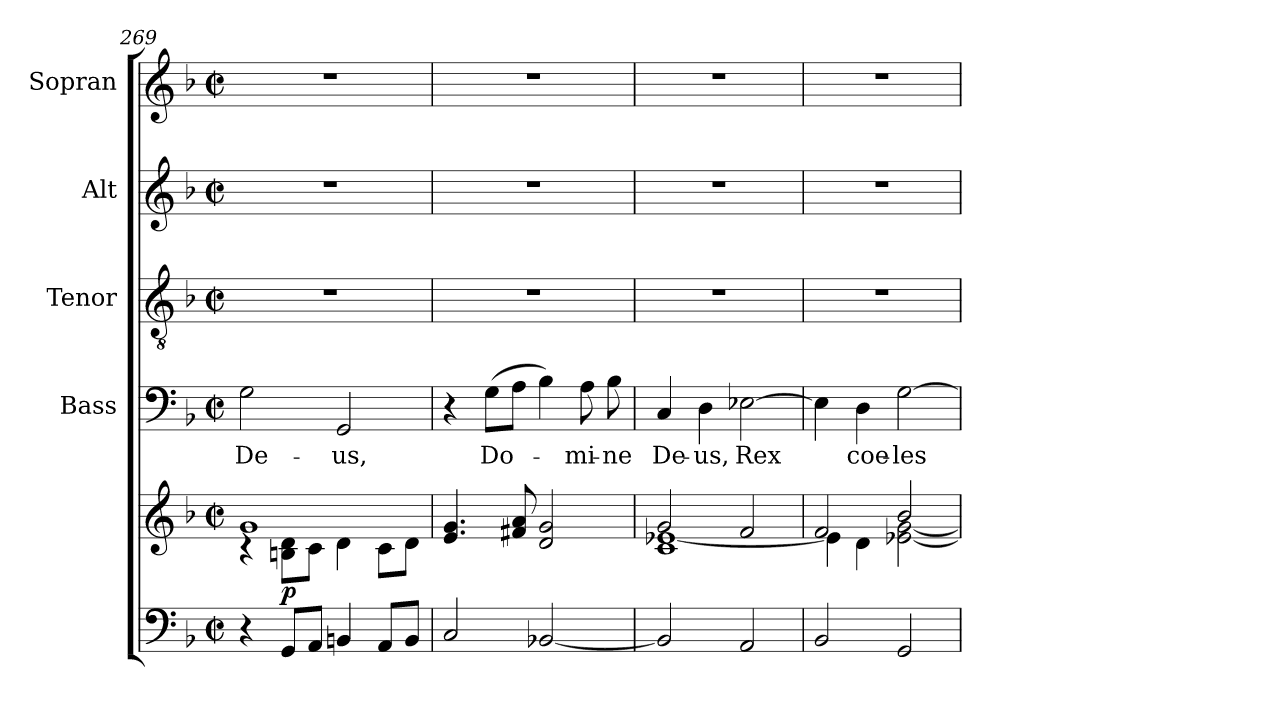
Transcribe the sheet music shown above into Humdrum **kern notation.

**kern	**kern	**dynam	**kern	**text	**kern	**kern	**kern
*part5	*part5	*part5	*part4	*part4	*part3	*part2	*part1
*staff6	*staff5	*staff5/6	*staff4	*staff4	*staff3	*staff2	*staff1
*	*	*	*I"Bass	*	*I"Tenor	*I"Alt	*I"Sopran
*	*	*	*I'B.	*	*I'T.	*I'A.	*I'S.
*clefF4	*clefG2	*	*clefF4	*	*clefGv2	*clefG2	*clefG2
*k[b-]	*k[b-]	*	*k[b-]	*	*k[b-]	*k[b-]	*k[b-]
*F:	*F:	*	*F:	*	*F:	*F:	*F:
*M2/2	*M2/2	*	*M2/2	*	*M2/2	*M2/2	*M2/2
*met(c|)	*met(c|)	*	*met(c|)	*	*met(c|)	*met(c|)	*met(c|)
=269	=269	=269	=269	=269	=269	=269	=269
*	*^	*	*	*	*	*	*
!	!	!	!	!	!LO:LY:b	!	!	!
4r	1g	4rB	.	2G\	De-	1r	1r	1r
!	!	!	!LO:DY:a=2	!	!	!	!	!
8GG/L	.	8Bn\ 8d\L	p	.	.	.	.	.
8AA/J	.	8c\J	.	.	.	.	.	.
!	!	!	!	!	!LO:LY:b	!	!	!
4BBn/	.	4d\	.	2GG/	-us,	.	.	.
8AA/L	.	8c\L	.	.	.	.	.	.
8BB/J	.	8d\J	.	.	.	.	.	.
*	*v	*v	*	*	*	*	*	*
=270	=270	=270	=270	=270	=270	=270	=270
2C/	4.e/ 4.g/	.	4r	.	1r	1r	1r
!	!	!	!	!LO:LY:b	!	!	!
.	.	.	(>8G\L	Do-	.	.	.
.	8f#X/ 8a/	.	8A\J	.	.	.	.
[2BB-X/	2d/ 2g/	.	4B-\)	.	.	.	.
!	!	!	!	!LO:LY:b	!	!	!
.	.	.	8A\	-mi-	.	.	.
!	!	!	!	!LO:LY:b	!	!	!
.	.	.	8B-\	-ne	.	.	.
!!LO:LB:g=z
=271	=271	=271	=271	=271	=271	=271	=271
*	*^	*	*	*	*	*	*
!	!	!	!	!	!LO:LY:b	!	!	!
2BB-/]	2g/	1c [<1e-X	.	4C/	De-	1r	1r	1r
!	!	!	!	!	!LO:LY:b	!	!	!
.	.	.	.	4D\	-us,	.	.	.
!	!	!	!	!	!LO:LY:b	!	!	!
2AA/	2f/	.	.	[2E-X\	Rex	.	.	.
=272	=272	=272	=272	=272	=272	=272	=272	=272
2BB-/	2f/	4e-\]	.	4E-\]	.	1r	1r	1r
!	!	!	!	!	!LO:LY:b	!	!	!
.	.	4d\	.	4D\	coe-	.	.	.
!	!	!	!	!	!LO:LY:b	!	!	!
2GG/	2b-/	[<2e-X\ [<2g\	.	[2G\	-les-	.	.	.
*	*v	*v	*	*	*	*	*	*
=	=	=	=	=	=	=	=
*-	*-	*-	*-	*-	*-	*-	*-
